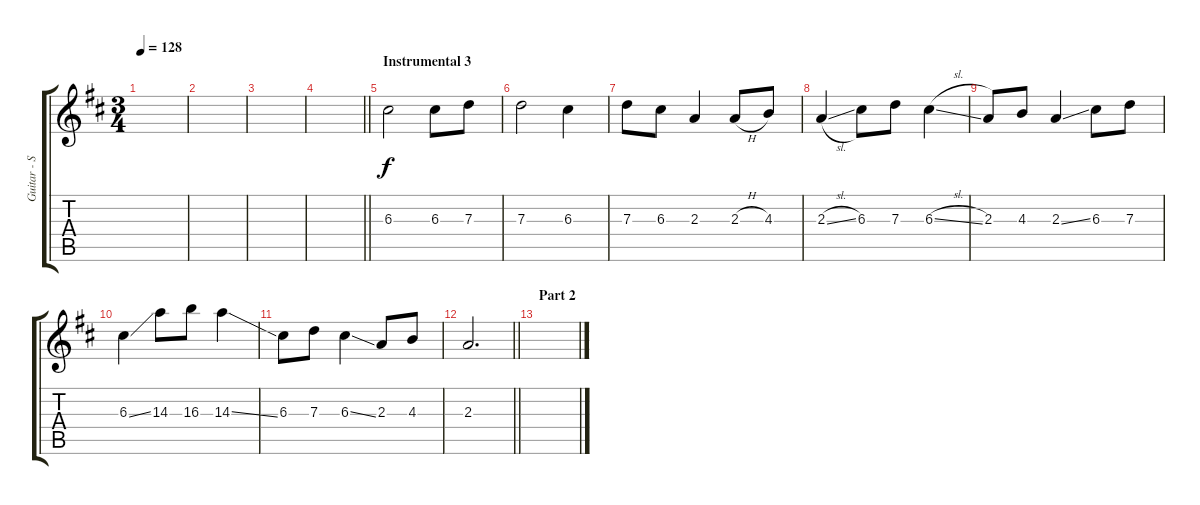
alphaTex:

\track ("Guitar - Simon Neil" "Guitar - S") {instrument electricguitarclean}
\staff {score tabs}
\tuning (E4 B3 G3 D3 A2 D2) {hide}
\ts (3 4)
\tempo 128
\clef g2
\ks d
|
|
|
\barLineRight lightlight
|
\section ("" "Instrumental 3")
6.3.2{instrument distortionguitar} 6.3.8 7.3.8 |
7.3.2 6.3.4 |
7.3.8 6.3.8 2.3.4 2.3{h}.8 4.3.8 |
2.3{sl}.4 6.3.8 7.3.8 6.3{sl}.4 |
2.3.8 4.3.8 2.3{ss}.4 6.3.8 7.3.8 |
6.3{ss}.4 14.3.8 16.3.8 14.3{ss}.4 |
6.3.8 7.3.8 6.3{ss}.4 2.3.8 4.3.8 |
\barLineRight lightlight
2.3.2{d} |
\section ("" "Part 2")
